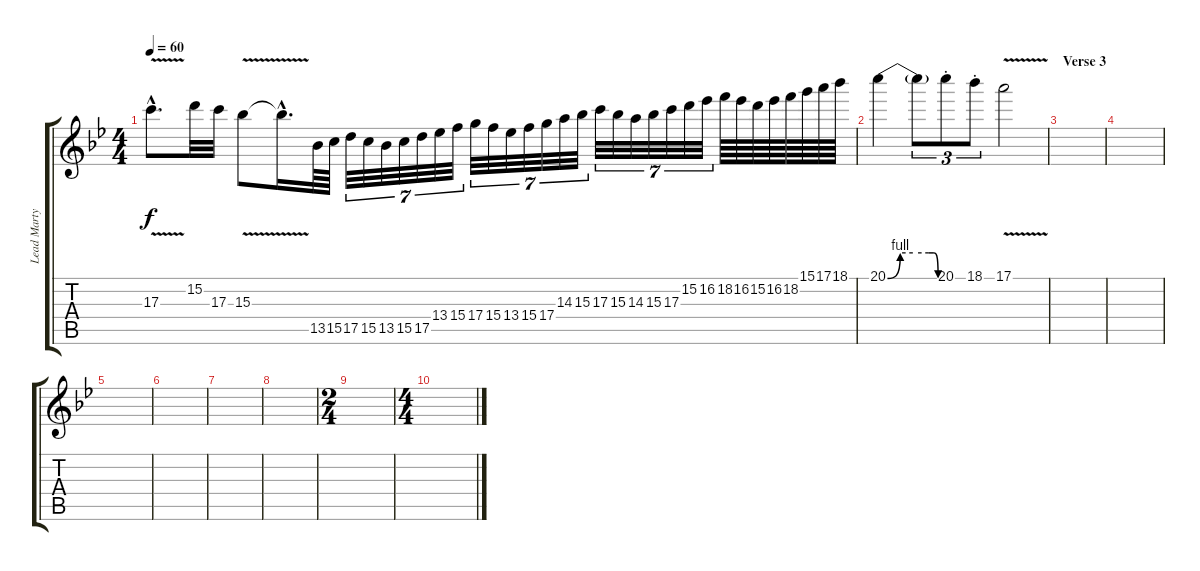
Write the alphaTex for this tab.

\track ("Lead Marty" "Lead Marty") {instrument overdrivenguitar}
\staff {score tabs}
\tuning (E4 B3 G3 D3 A2 E2) {hide}
\ts (4 4)
\tempo 60
\clef g2
\ks gminor
17.3{v hac}.8{d dy f} 15.2.32 17.3.32 15.3{v}.8 15.3{hac t}.16{d} 13.5.64 15.5.64 17.5.32{tu (7 4)} 15.5.32{tu (7 4)} 13.5.32{tu (7 4)} 15.5.32{tu (7 4)} 17.5.32{tu (7 4)} 13.4.32{tu (7 4)} 15.4.32{tu (7 4)} 17.4.32{tu (7 4)} 15.4.32{tu (7 4)} 13.4.32{tu (7 4)} 15.4.32{tu (7 4)} 17.4.32{tu (7 4)} 14.3.32{tu (7 4)} 15.3.32{tu (7 4)} 17.3.32{tu (7 4)} 15.3.32{tu (7 4)} 14.3.32{tu (7 4)} 15.3.32{tu (7 4)} 17.3.32{tu (7 4)} 15.2.32{tu (7 4)} 16.2.32{tu (7 4)} 18.2.64 16.2.64 15.2.64 16.2.64 18.2.64 15.1.64 17.1.64 18.1.64 |
20.1{be (custom 0 0 15 4 30 4 49 4 55 4 60 0)}.4 20.1{t}.8{tu (3 2)} 20.1{st}.8{tu (3 2)} 18.1{st}.8{tu (3 2)} 17.1{v}.2 |
\section ("" "Verse 3")
|
|
|
|
|
|
\ts (2 4)
|
\ts (4 4)
